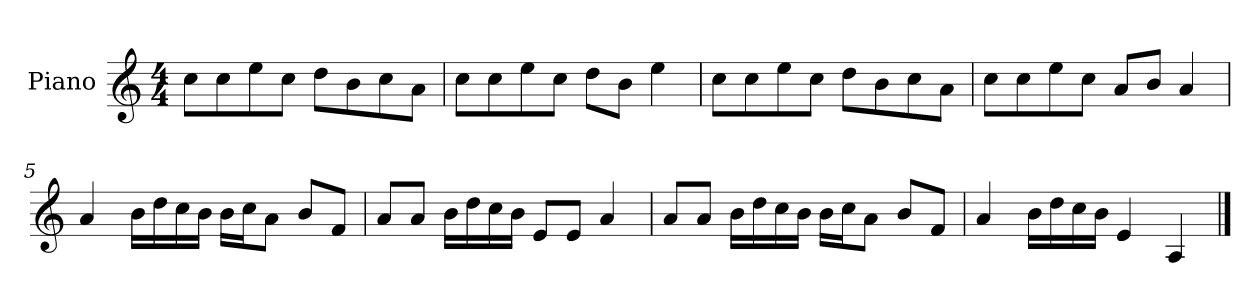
**kern
*part1
*staff1
*I"Piano
*I'P-no
*clefG2
*k[]
*M4/4
*MM90
=1
8cc\L
8cc\
8ee\
8cc\J
8dd\L
8b\
8cc\
8a\J
=2
8cc\L
8cc\
8ee\
8cc\J
8dd\L
8b\J
4ee\
=3
8cc\L
8cc\
8ee\
8cc\J
8dd\L
8b\
8cc\
8a\J
=4
8cc\L
8cc\
8ee\
8cc\J
8a/L
8b/J
4a/
=5
4a/
16b\LL
16dd\
16cc\
16b\JJ
16b\LL
16cc\J
8a\J
8b/L
8f/J
!!LO:LB:g=z
=6
8a/L
8a/J
16b\LL
16dd\
16cc\
16b\JJ
8e/L
8e/J
4a/
=7
8a/L
8a/J
16b\LL
16dd\
16cc\
16b\JJ
16b\LL
16cc\J
8a\J
8b/L
8f/J
=8
4a/
16b\LL
16dd\
16cc\
16b\JJ
4e/
4A/
==
*-
